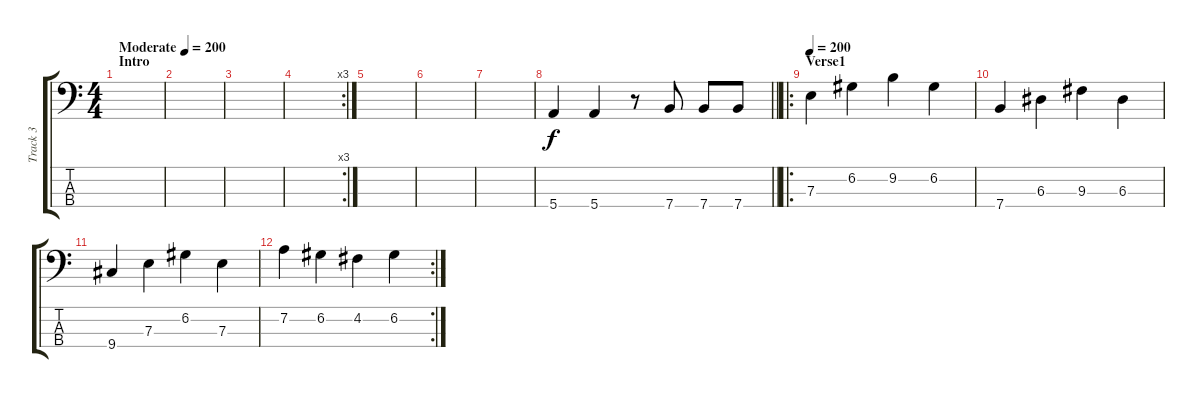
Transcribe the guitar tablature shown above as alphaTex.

\track ("Track 3" "Track 3") {instrument electricbassfinger}
\staff {score tabs}
\tuning (G2 D2 A1 E1) {hide}
\ts (4 4)
\section ("" "Intro")
\tempo (200 "Moderate")
\clef f4
\ks c
|
|
|
\rc 3
|
|
|
|
\barLineRight lightlight
5.4.4 5.4.4 r.8 7.4.8 7.4.8 7.4.8 |
\ro
\section ("" "Verse1")
\tempo 200
7.3.4 6.2.4 9.2.4 6.2.4 |
7.4.4 6.3.4 9.3.4 6.3.4 |
9.4.4 7.3.4 6.2.4 7.3.4 |
\rc 2
7.2.4 6.2.4 4.2.4 6.2.4
